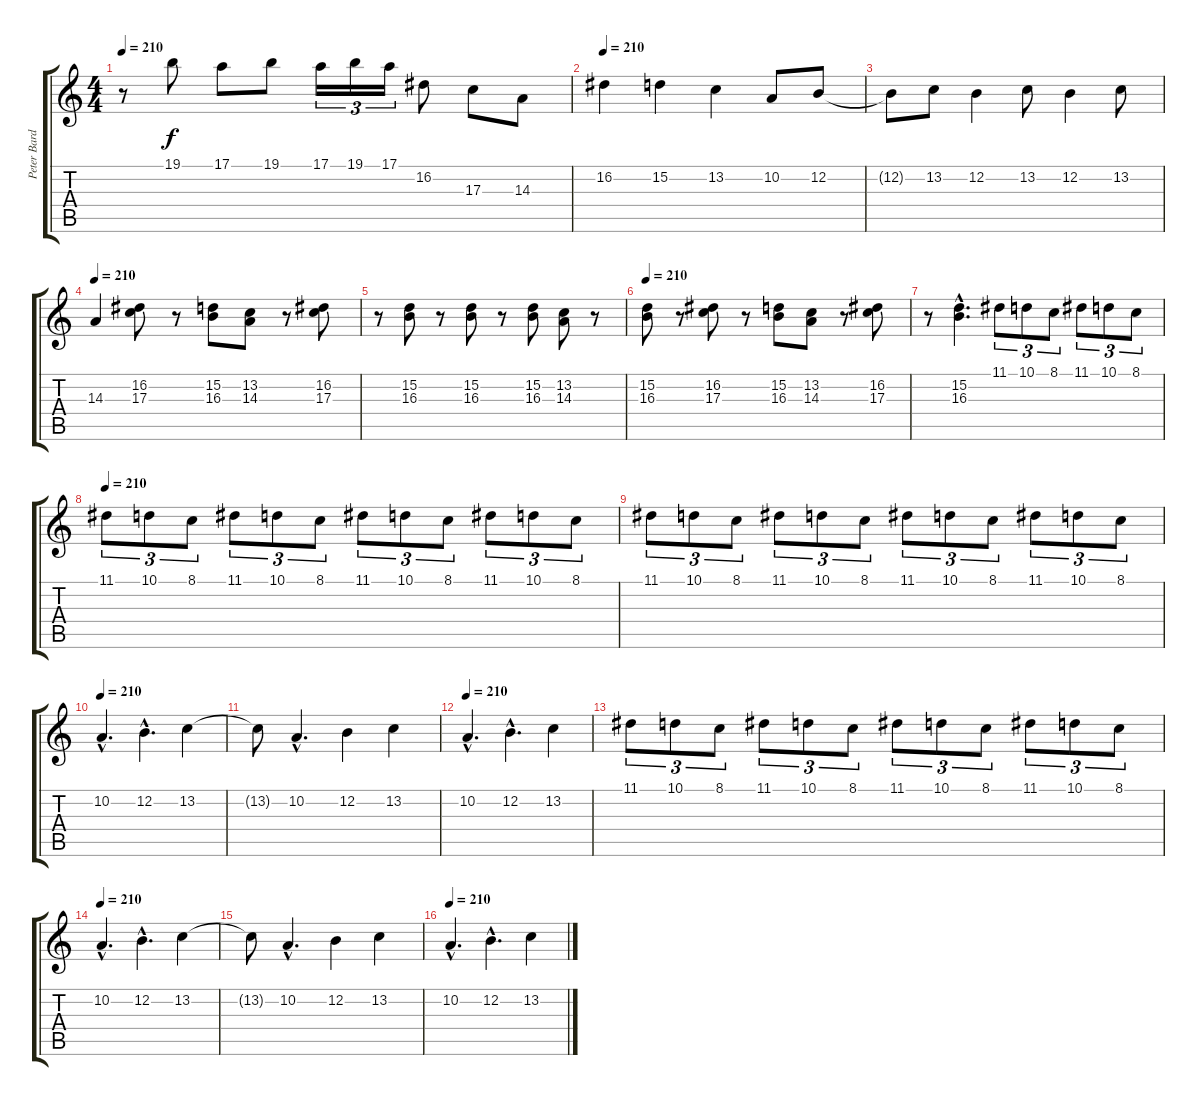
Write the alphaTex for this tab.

\track ("Peter Bardens" "Peter Bard") {instrument drawbarorgan}
\staff {score tabs}
\tuning (E4 B3 G3 D3 A2 E2) {hide}
\ts (4 4)
\tempo 210
\clef g2
\ks c
r.8{dy f} 19.1.8 17.1.8 19.1.8 17.1.16{tu (3 2)} 19.1.16{tu (3 2)} 17.1.16{tu (3 2)} 16.2.8 17.3.8 14.3.8 |
\tempo 210
16.2.4 15.2.4 13.2.4 10.2.8 12.2.8 |
12.2{t}.8 13.2.8 12.2.4 13.2.8 12.2.4 13.2.8 |
\tempo 210
14.3.4 (16.2 17.3).8 r.8 (15.2 16.3).8 (13.2 14.3).8 r.8 (16.2 17.3).8 |
r.8 (15.2 16.3).8 r.8 (15.2 16.3).8 r.8 (15.2 16.3).8 (13.2 14.3).8 r.8 |
\tempo 210
(15.2 16.3).8 r.8 (16.2 17.3).8 r.8 (15.2 16.3).8 (13.2 14.3).8 r.8 (16.2 17.3).8 |
r.8 (15.2{hac} 16.3{hac}).4{d} 11.1.8{tu (3 2)} 10.1.8{tu (3 2)} 8.1.8{tu (3 2)} 11.1.8{tu (3 2)} 10.1.8{tu (3 2)} 8.1.8{tu (3 2)} |
\tempo 210
11.1.8{tu (3 2)} 10.1.8{tu (3 2)} 8.1.8{tu (3 2)} 11.1.8{tu (3 2)} 10.1.8{tu (3 2)} 8.1.8{tu (3 2)} 11.1.8{tu (3 2)} 10.1.8{tu (3 2)} 8.1.8{tu (3 2)} 11.1.8{tu (3 2)} 10.1.8{tu (3 2)} 8.1.8{tu (3 2)} |
11.1.8{tu (3 2)} 10.1.8{tu (3 2)} 8.1.8{tu (3 2)} 11.1.8{tu (3 2)} 10.1.8{tu (3 2)} 8.1.8{tu (3 2)} 11.1.8{tu (3 2)} 10.1.8{tu (3 2)} 8.1.8{tu (3 2)} 11.1.8{tu (3 2)} 10.1.8{tu (3 2)} 8.1.8{tu (3 2)} |
\tempo 210
10.2{hac}.4{d} 12.2{hac}.4{d} 13.2.4 |
13.2{t}.8 10.2{hac}.4{d} 12.2.4 13.2.4 |
\tempo 210
10.2{hac}.4{d} 12.2{hac}.4{d} 13.2.4 |
11.1.8{tu (3 2)} 10.1.8{tu (3 2)} 8.1.8{tu (3 2)} 11.1.8{tu (3 2)} 10.1.8{tu (3 2)} 8.1.8{tu (3 2)} 11.1.8{tu (3 2)} 10.1.8{tu (3 2)} 8.1.8{tu (3 2)} 11.1.8{tu (3 2)} 10.1.8{tu (3 2)} 8.1.8{tu (3 2)} |
\tempo 210
10.2{hac}.4{d} 12.2{hac}.4{d} 13.2.4 |
13.2{t}.8 10.2{hac}.4{d} 12.2.4 13.2.4 |
\tempo 210
10.2{hac}.4{d} 12.2{hac}.4{d} 13.2.4
